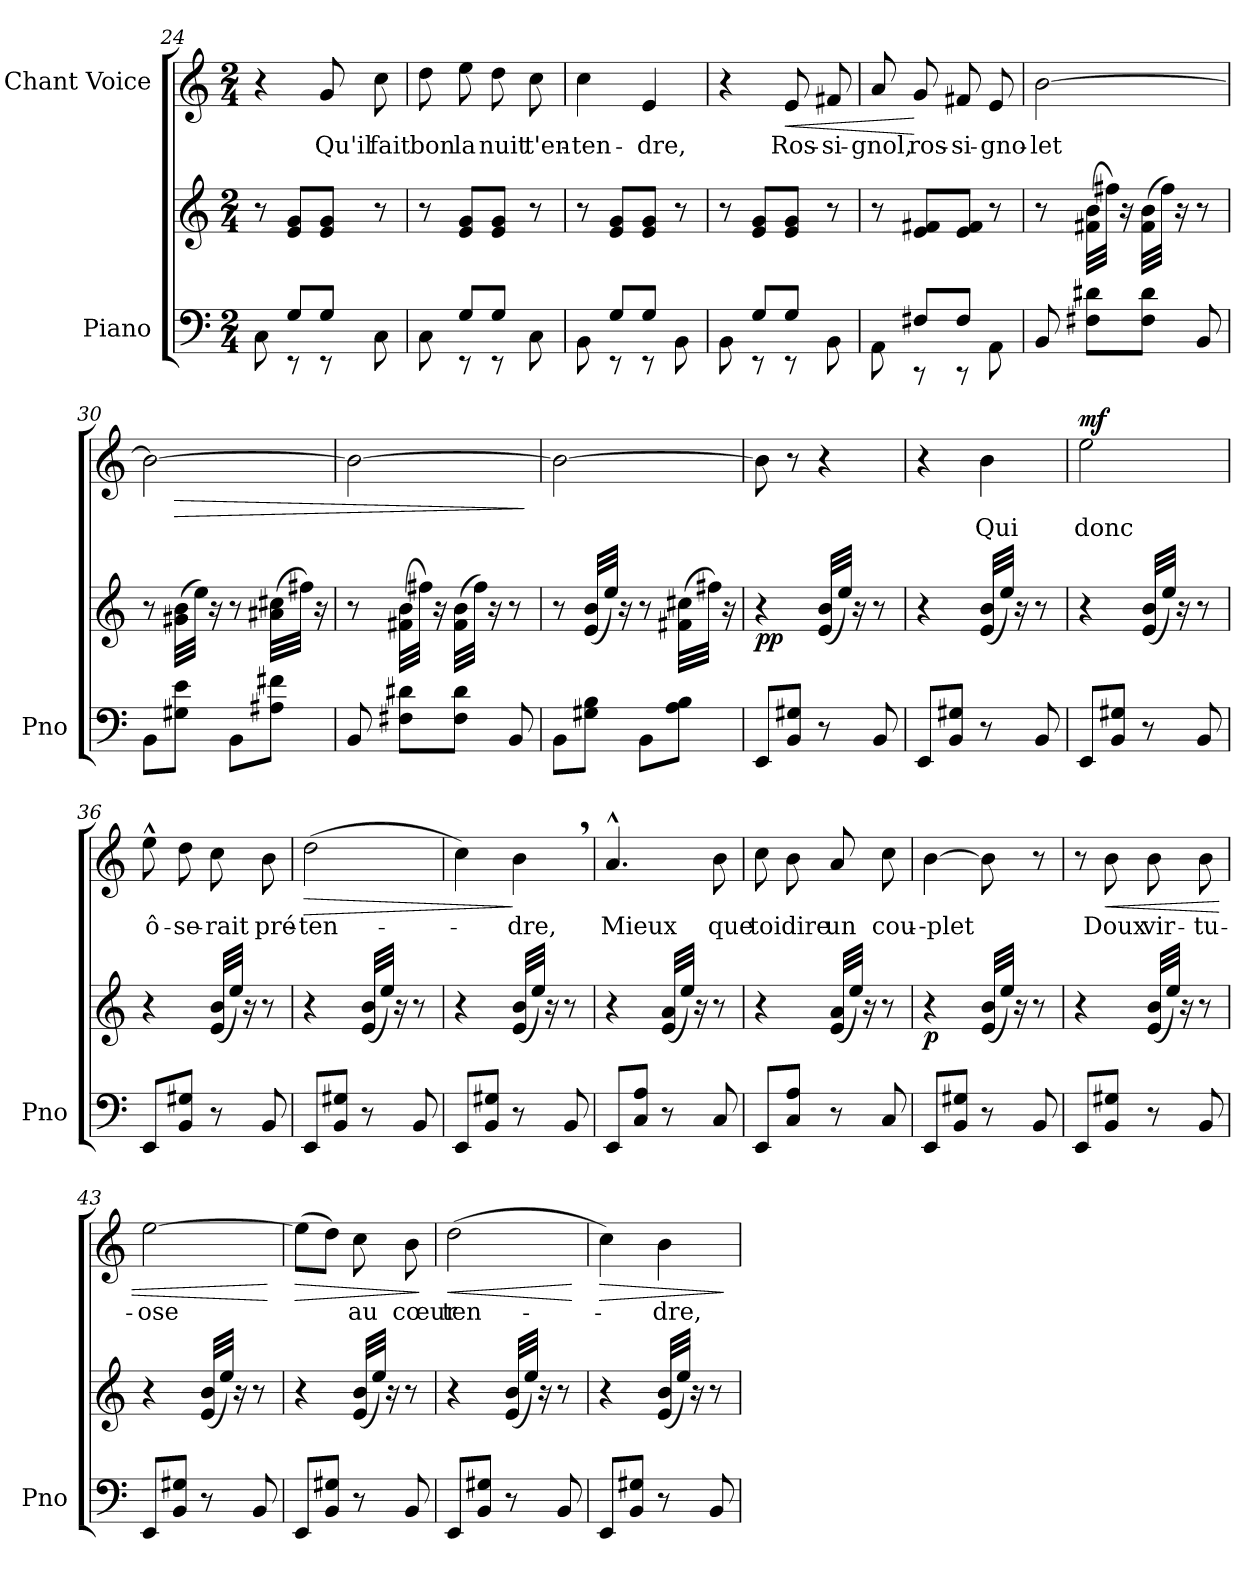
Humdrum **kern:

**kern	**kern	**dynam	**kern	**text	**dynam
*part2	*part2	*part2	*part1	*part1	*part1
*staff3	*staff2	*staff2/3	*staff1	*staff1	*staff1
*I"Piano	*	*	*I"Chant Voice	*	*
*I'Pno	*	*	*	*	*
*clefF4	*clefG2	*	*clefG2	*	*
*k[]	*k[]	*	*k[]	*	*
*M2/4	*M2/4	*	*M2/4	*	*
=24	=24	=24	=24	=24	=24
*^	*	*	*	*	*
8C\	8ryy	8r	.	4r	.	.
8rEE	8G/L	8e/ 8g/L	.	.	.	.
!	!	!	!	!	!LO:LY:b	!
8rEE	8G/J	8e/ 8g/J	.	8g/	Qu'il	.
!	!	!	!	!	!LO:LY:b	!
8C\	8ryy	8r	.	8cc\	fait	.
=25	=25	=25	=25	=25	=25	=25
!	!	!	!	!	!LO:LY:b	!
8C\	8ryy	8r	.	8dd\	bon	.
!	!	!	!	!	!LO:LY:b	!
8rEE	8G/L	8e/ 8g/L	.	8ee\	la	.
!	!	!	!	!	!LO:LY:b	!
8rEE	8G/J	8e/ 8g/J	.	8dd\	nuit	.
!	!	!	!	!	!LO:LY:b	!
8C\	8ryy	8r	.	8cc\	t'en-	.
=26	=26	=26	=26	=26	=26	=26
!	!	!	!	!	!LO:LY:b	!
8BB\	8ryy	8r	.	4cc\	-ten-	.
8rEE	8G/L	8e/ 8g/L	.	.	.	.
!	!	!	!	!	!LO:LY:b	!
8rEE	8G/J	8e/ 8g/J	.	4e/	-dre,	.
8BB\	8ryy	8r	.	.	.	.
=27	=27	=27	=27	=27	=27	=27
8BB\	8ryy	8r	.	4r	.	.
8rEE	8G/L	8e/ 8g/L	.	.	.	.
!	!	!	!	!	!LO:LY:b	!LO:HP:b
8rEE	8G/J	8e/ 8g/J	.	8e/	Ros-	<
!	!	!	!	!	!LO:LY:b	!
8BB\	8ryy	8r	.	8f#X/	-si-	.
=28	=28	=28	=28	=28	=28	=28
!	!	!	!	!	!LO:LY:b	!
8AA\	8ryy	8r	.	8a/	-gnol,	.
!	!	!	!	!	!LO:LY:b	!
8rCC	8F#X/L	8e/ 8f#X/L	.	8g/	ros-	[
!	!	!	!	!	!LO:LY:b	!
8rCC	8F#/J	8e/ 8f#/J	.	8f#X/	-si-	.
!	!	!	!	!	!LO:LY:b	!
8AA\	8ryy	8r	.	8e/	-gno-	.
!!LO:LB:g=z
=29	=29	=29	=29	=29	=29	=29
!	!	!	!	!	!LO:LY:b	!
*v	*v	*	*	*	*	*
8BB/	8r	.	[2b\	-let	.
8F#X\ 8d#X\L	(>32f#X\ 32b\LLL	.	.	.	.
.	32ff#X\JJJ)	.	.	.	.
.	16r	.	.	.	.
8F#\ 8d#\J	(>32f#\ 32b\LLL	.	.	.	.
.	32ff#\JJJ)	.	.	.	.
.	16r	.	.	.	.
8BB/	8r	.	.	.	.
=30	=30	=30	=30	=30	=30
*	*	*	*^	*	*
8BB\L	8r	.	2b\_	8reyy	.	.
!	!	!	!	!	!	!LO:HP:b
8G#X\ 8e\J	(>32g#X\ 32b\LLL	.	.	8ryy	.	>
.	32ee\JJJ)	.	.	.	.	.
.	16r	.	.	.	.	.
8BB\L	8r	.	.	4ryy	.	.
8A#X\ 8f#X\J	(>32a#X\ 32cc#X\LLL	.	.	.	.	.
.	32ff#X\JJJ)	.	.	.	.	.
.	16r	.	.	.	.	.
*	*	*	*v	*v	*	*
=31	=31	=31	=31	=31	=31
8BB/	8r	.	2b\_	.	.
8F#X\ 8d#X\L	(>32f#X\ 32b\LLL	.	.	.	.
.	32ff#X\JJJ)	.	.	.	.
.	16r	.	.	.	.
8F#\ 8d#\J	(>32f#\ 32b\LLL	.	.	.	.
.	32ff#\JJJ)	.	.	.	.
.	16r	.	.	.	.
8BB/	8r	.	.	.	.
.	.	.	.	.	]
=32	=32	=32	=32	=32	=32
8BB\L	8r	.	2b\_	.	.
8G#X\ 8B\J	(<32e/ 32b/LLL	.	.	.	.
.	32ee/JJJ)	.	.	.	.
.	16r	.	.	.	.
8BB\L	8r	.	.	.	.
8A\ 8B\J	(>32f#X\ 32cc#X\LLL	.	.	.	.
.	32ff#X\JJJ)	.	.	.	.
.	16r	.	.	.	.
=33	=33	=33	=33	=33	=33
!	!	!LO:DY:b	!	!	!
8EE/L	4r	pp	8b\]	.	.
8BB/ 8G#X/J	.	.	8r	.	.
8r	(<32e/ 32b/LLL	.	4r	.	.
.	32ee/JJJ)	.	.	.	.
.	16r	.	.	.	.
8BB/	8r	.	.	.	.
=34	=34	=34	=34	=34	=34
8EE/L	4r	.	4r	.	.
8BB/ 8G#X/J	.	.	.	.	.
!	!	!	!	!LO:LY:b	!
8r	(<32e/ 32b/LLL	.	4b\	Qui	.
.	32ee/JJJ)	.	.	.	.
.	16r	.	.	.	.
8BB/	8r	.	.	.	.
!!LO:LB:g=z
=35	=35	=35	=35	=35	=35
!	!	!	!	!LO:LY:b	!LO:DY:a
8EE/L	4r	.	2ee\	donc	mf
8BB/ 8G#X/J	.	.	.	.	.
8r	(<32e/ 32b/LLL	.	.	.	.
.	32ee/JJJ)	.	.	.	.
.	16r	.	.	.	.
8BB/	8r	.	.	.	.
=36	=36	=36	=36	=36	=36
!	!	!	!	!LO:LY:b	!
8EE/L	4r	.	8ee^^\	ô-	.
!	!	!	!	!LO:LY:b	!
8BB/ 8G#X/J	.	.	8dd\	-se-	.
!	!	!	!	!LO:LY:b	!
8r	(<32e/ 32b/LLL	.	8cc\	-rait	.
.	32ee/JJJ)	.	.	.	.
.	16r	.	.	.	.
!	!	!	!	!LO:LY:b	!
8BB/	8r	.	8b\	pré-	.
=37	=37	=37	=37	=37	=37
!	!	!	!	!LO:LY:b	!LO:HP:b
8EE/L	4r	.	(>2dd\	-ten-	>
8BB/ 8G#X/J	.	.	.	.	.
8r	(<32e/ 32b/LLL	.	.	.	.
.	32ee/JJJ)	.	.	.	.
.	16r	.	.	.	.
8BB/	8r	.	.	.	.
=38	=38	=38	=38	=38	=38
8EE/L	4r	.	4cc\)	.	.
8BB/ 8G#X/J	.	.	.	.	.
!	!	!	!	!LO:LY:b	!
8r	(<32e/ 32b/LLL	.	4b,\	-dre,	]
.	32ee/JJJ)	.	.	.	.
.	16r	.	.	.	.
8BB/	8r	.	.	.	.
=39	=39	=39	=39	=39	=39
!	!	!	!	!LO:LY:b	!
8EE/L	4r	.	4.a^^/	Mieux	.
8C/ 8A/J	.	.	.	.	.
8r	(<32e/ 32a/LLL	.	.	.	.
.	32ee/JJJ)	.	.	.	.
.	16r	.	.	.	.
!	!	!	!	!LO:LY:b	!
8C/	8r	.	8b\	que	.
=40	=40	=40	=40	=40	=40
!	!	!	!	!LO:LY:b	!
8EE/L	4r	.	8cc\	toi	.
!	!	!	!	!LO:LY:b	!
8C/ 8A/J	.	.	8b\	dire	.
!	!	!	!	!LO:LY:b	!
8r	(<32e/ 32a/LLL	.	8a/	un	.
.	32ee/JJJ)	.	.	.	.
.	16r	.	.	.	.
!	!	!	!	!LO:LY:b	!
8C/	8r	.	8cc\	cou-	.
!!LO:LB:g=z
=41	=41	=41	=41	=41	=41
!	!	!LO:DY:b	!	!LO:LY:b	!
8EE/L	4r	p	[4b\	--plet	.
8BB/ 8G#X/J	.	.	.	.	.
8r	(<32e/ 32b/LLL	.	8b\]	.	.
.	32ee/JJJ)	.	.	.	.
.	16r	.	.	.	.
8BB/	8r	.	8r	.	.
=42	=42	=42	=42	=42	=42
8EE/L	4r	.	8r	.	.
!	!	!	!	!LO:LY:b	!LO:HP:b
8BB/ 8G#X/J	.	.	8b\	Doux	<
!	!	!	!	!LO:LY:b	!
8r	(<32e/ 32b/LLL	.	8b\	vir-	.
.	32ee/JJJ)	.	.	.	.
.	16r	.	.	.	.
!	!	!	!	!LO:LY:b	!
8BB/	8r	.	8b\	-tu-	.
=43	=43	=43	=43	=43	=43
!	!	!	!	!LO:LY:b	!
8EE/L	4r	.	[2ee\	-ose	.
8BB/ 8G#X/J	.	.	.	.	.
8r	(<32e/ 32b/LLL	.	.	.	.
.	32ee/JJJ)	.	.	.	.
.	16r	.	.	.	.
8BB/	8r	.	.	.	.
.	.	.	.	.	[
=44	=44	=44	=44	=44	=44
!	!	!	!	!	!LO:HP:b
8EE/L	4r	.	(>8ee\L]	.	>
8BB/ 8G#X/J	.	.	8dd\J)	.	.
!	!	!	!	!LO:LY:b	!
8r	(<32e/ 32b/LLL	.	8cc\	au	.
.	32ee/JJJ)	.	.	.	.
.	16r	.	.	.	.
!	!	!	!	!LO:LY:b	!
8BB/	8r	.	8b\	cœur	.
.	.	.	.	.	]
=45	=45	=45	=45	=45	=45
!	!	!	!	!LO:LY:b	!LO:HP:b
8EE/L	4r	.	(>2dd\	ten-	<
8BB/ 8G#X/J	.	.	.	.	.
8r	(<32e/ 32b/LLL	.	.	.	.
.	32ee/JJJ)	.	.	.	.
.	16r	.	.	.	.
8BB/	8r	.	.	.	.
.	.	.	.	.	[
=46	=46	=46	=46	=46	=46
!	!	!	!	!	!LO:HP:b
8EE/L	4r	.	4cc\)	.	>
8BB/ 8G#X/J	.	.	.	.	.
!	!	!	!	!LO:LY:b	!
8r	(<32e/ 32b/LLL	.	4b\	-dre,	.
.	32ee/JJJ)	.	.	.	.
.	16r	.	.	.	.
8BB/	8r	.	.	.	.
.	.	.	.	.	]
=	=	=	=	=	=
*-	*-	*-	*-	*-	*-
